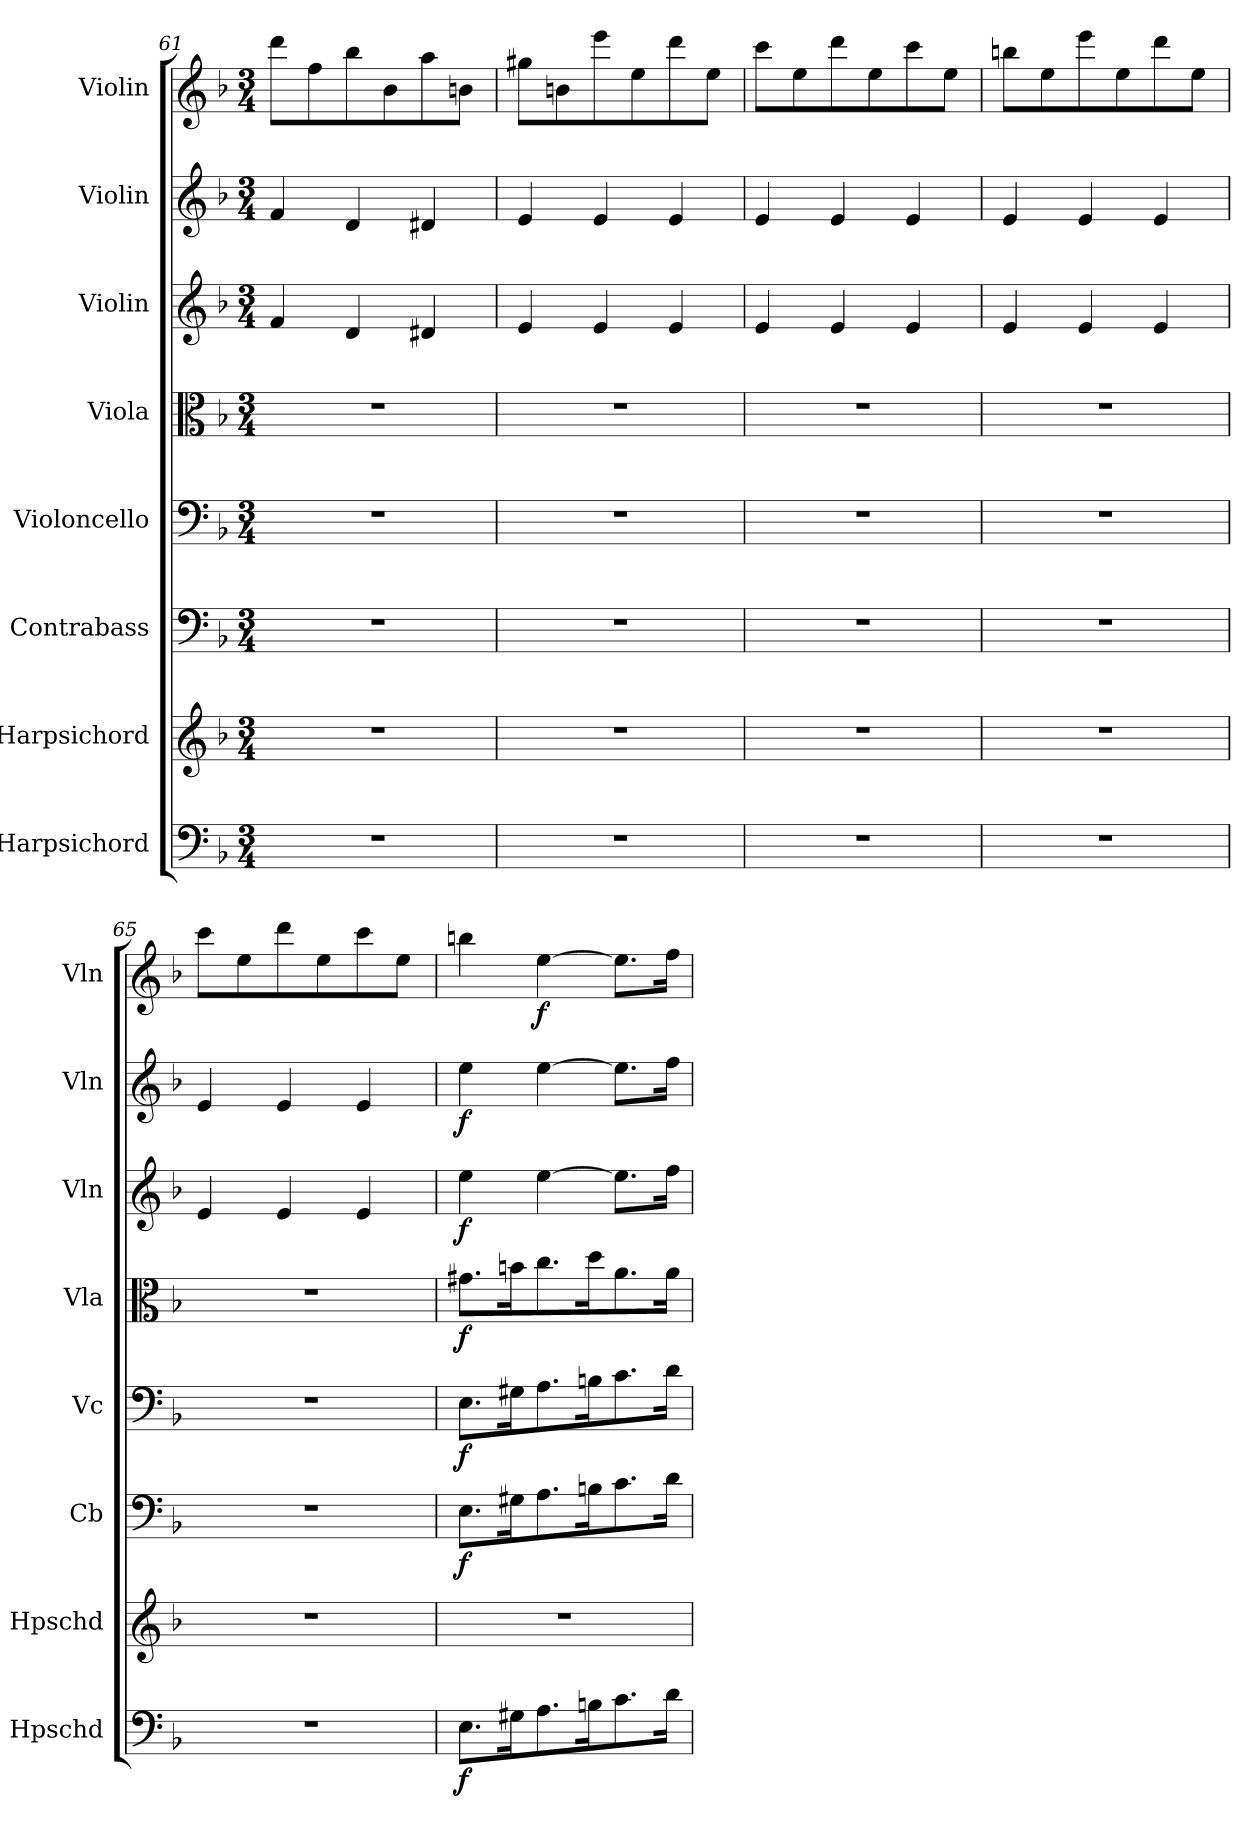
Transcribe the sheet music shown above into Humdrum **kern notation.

**kern	**dynam	**kern	**kern	**dynam	**kern	**dynam	**kern	**dynam	**kern	**dynam	**kern	**dynam	**kern	**dynam
*part8	*part8	*part7	*part6	*part6	*part5	*part5	*part4	*part4	*part3	*part3	*part2	*part2	*part1	*part1
*staff8	*staff8	*staff7	*staff6	*staff6	*staff5	*staff5	*staff4	*staff4	*staff3	*staff3	*staff2	*staff2	*staff1	*staff1
*I"Harpsichord	*	*I"Harpsichord	*I"Contrabass	*	*I"Violoncello	*	*I"Viola	*	*I"Violin	*	*I"Violin	*	*I"Violin	*
*I'Hpschd	*	*I'Hpschd	*I'Cb	*	*I'Vc	*	*I'Vla	*	*I'Vln	*	*I'Vln	*	*I'Vln	*
*clefF4	*	*clefG2	*clefF4	*	*clefF4	*	*clefC3	*	*clefG2	*	*clefG2	*	*clefG2	*
*k[b-]	*	*k[b-]	*k[b-]	*	*k[b-]	*	*k[b-]	*	*k[b-]	*	*k[b-]	*	*k[b-]	*
*M3/4	*	*M3/4	*M3/4	*	*M3/4	*	*M3/4	*	*M3/4	*	*M3/4	*	*M3/4	*
=61	=61	=61	=61	=61	=61	=61	=61	=61	=61	=61	=61	=61	=61	=61
2.r	.	2.r	2.r	.	2.r	.	2.r	.	4f/	.	4f/	.	8ddd\L	.
.	.	.	.	.	.	.	.	.	.	.	.	.	8ff\	.
.	.	.	.	.	.	.	.	.	4d/	.	4d/	.	8bb-\	.
.	.	.	.	.	.	.	.	.	.	.	.	.	8b-\	.
.	.	.	.	.	.	.	.	.	4d#X/	.	4d#X/	.	8aa\	.
.	.	.	.	.	.	.	.	.	.	.	.	.	8bn\J	.
=62	=62	=62	=62	=62	=62	=62	=62	=62	=62	=62	=62	=62	=62	=62
2.r	.	2.r	2.r	.	2.r	.	2.r	.	4e/	.	4e/	.	8gg#X\L	.
.	.	.	.	.	.	.	.	.	.	.	.	.	8bn\	.
.	.	.	.	.	.	.	.	.	4e/	.	4e/	.	8eee\	.
.	.	.	.	.	.	.	.	.	.	.	.	.	8ee\	.
.	.	.	.	.	.	.	.	.	4e/	.	4e/	.	8ddd\	.
.	.	.	.	.	.	.	.	.	.	.	.	.	8ee\J	.
=63	=63	=63	=63	=63	=63	=63	=63	=63	=63	=63	=63	=63	=63	=63
2.r	.	2.r	2.r	.	2.r	.	2.r	.	4e/	.	4e/	.	8ccc\L	.
.	.	.	.	.	.	.	.	.	.	.	.	.	8ee\	.
.	.	.	.	.	.	.	.	.	4e/	.	4e/	.	8ddd\	.
.	.	.	.	.	.	.	.	.	.	.	.	.	8ee\	.
.	.	.	.	.	.	.	.	.	4e/	.	4e/	.	8ccc\	.
.	.	.	.	.	.	.	.	.	.	.	.	.	8ee\J	.
=64	=64	=64	=64	=64	=64	=64	=64	=64	=64	=64	=64	=64	=64	=64
2.r	.	2.r	2.r	.	2.r	.	2.r	.	4e/	.	4e/	.	8bbn\L	.
.	.	.	.	.	.	.	.	.	.	.	.	.	8ee\	.
.	.	.	.	.	.	.	.	.	4e/	.	4e/	.	8eee\	.
.	.	.	.	.	.	.	.	.	.	.	.	.	8ee\	.
.	.	.	.	.	.	.	.	.	4e/	.	4e/	.	8ddd\	.
.	.	.	.	.	.	.	.	.	.	.	.	.	8ee\J	.
=65	=65	=65	=65	=65	=65	=65	=65	=65	=65	=65	=65	=65	=65	=65
2.r	.	2.r	2.r	.	2.r	.	2.r	.	4e/	.	4e/	.	8ccc\L	.
.	.	.	.	.	.	.	.	.	.	.	.	.	8ee\	.
.	.	.	.	.	.	.	.	.	4e/	.	4e/	.	8ddd\	.
.	.	.	.	.	.	.	.	.	.	.	.	.	8ee\	.
.	.	.	.	.	.	.	.	.	4e/	.	4e/	.	8ccc\	.
.	.	.	.	.	.	.	.	.	.	.	.	.	8ee\J	.
=66	=66	=66	=66	=66	=66	=66	=66	=66	=66	=66	=66	=66	=66	=66
8.E\L	f	2.r	8.E\L	f	8.E\L	f	8.g#X\L	f	4ee\	f	4ee\	f	4bbn\	.
16G#X\K	.	.	16G#X\K	.	16G#X\K	.	16bn\K	.	.	.	.	.	.	.
8.A\	.	.	8.A\	.	8.A\	.	8.cc\	.	[4ee\	.	[4ee\	.	[4ee\	f
16Bn\K	.	.	16Bn\K	.	16Bn\K	.	16dd\K	.	.	.	.	.	.	.
8.c\	.	.	8.c\	.	8.c\	.	8.a\	.	8.ee\L]	.	8.ee\L]	.	8.ee\L]	.
16d\Jk	.	.	16d\Jk	.	16d\Jk	.	16a\Jk	.	16ff\Jk	.	16ff\Jk	.	16ff\Jk	.
=	=	=	=	=	=	=	=	=	=	=	=	=	=	=
*-	*-	*-	*-	*-	*-	*-	*-	*-	*-	*-	*-	*-	*-	*-
